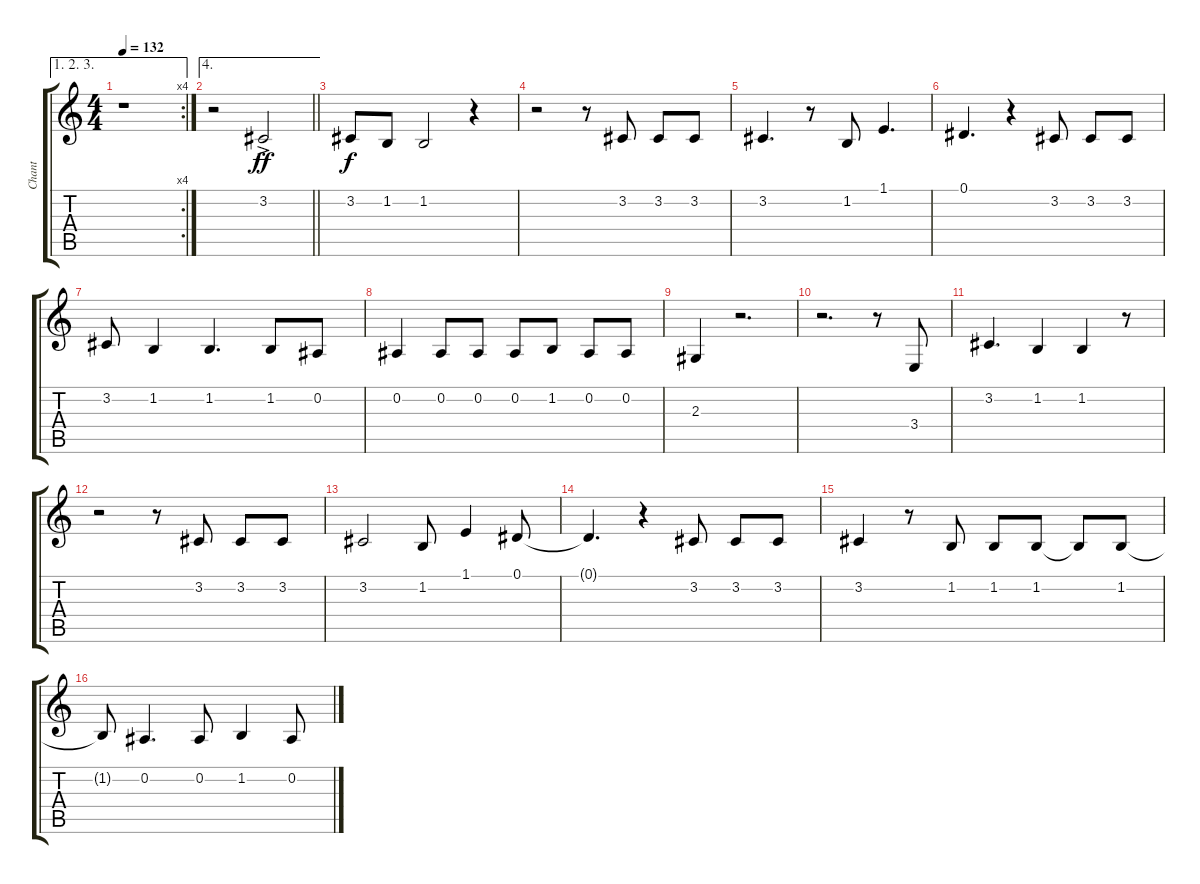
\track ("Chant" "Chant") {instrument clarinet}
\staff {score tabs}
\tuning (Eb4 Bb3 Gb3 Db3 Ab2 Db2) {hide}
\ae (1 2 3)
\rc 4
\ts (4 4)
\tempo 132
\clef g2
\ks c
r.1{dy f} |
\ae 4
\barLineRight lightlight
r.2 3.2{ac}.2{dy ff} |
3.2.8{dy f} 1.2.8 1.2.2 r.4 |
r.2 r.8 3.2.8 3.2.8 3.2.8 |
3.2.4{d} r.8 1.2.8 1.1.4{d} |
0.1.4{d} r.4 3.2.8 3.2.8 3.2.8 |
3.2.8 1.2.4 1.2.4{d} 1.2.8 0.2.8 |
0.2.4 0.2.8 0.2.8 0.2.8 1.2.8 0.2.8 0.2.8 |
2.3.4 r.2{d} |
r.2{d} r.8 3.4.8 |
3.2.4{d} 1.2.4 1.2.4 r.8 |
r.2 r.8 3.2.8 3.2.8 3.2.8 |
3.2.2 1.2.8 1.1.4 0.1.8 |
0.1{t}.4{d} r.4 3.2.8 3.2.8 3.2.8 |
3.2.4 r.8 1.2.8 1.2.8 1.2.8 1.2{t}.8 1.2.8 |
1.2{t}.8 0.2.4{d} 0.2.8 1.2.4 0.2.8
